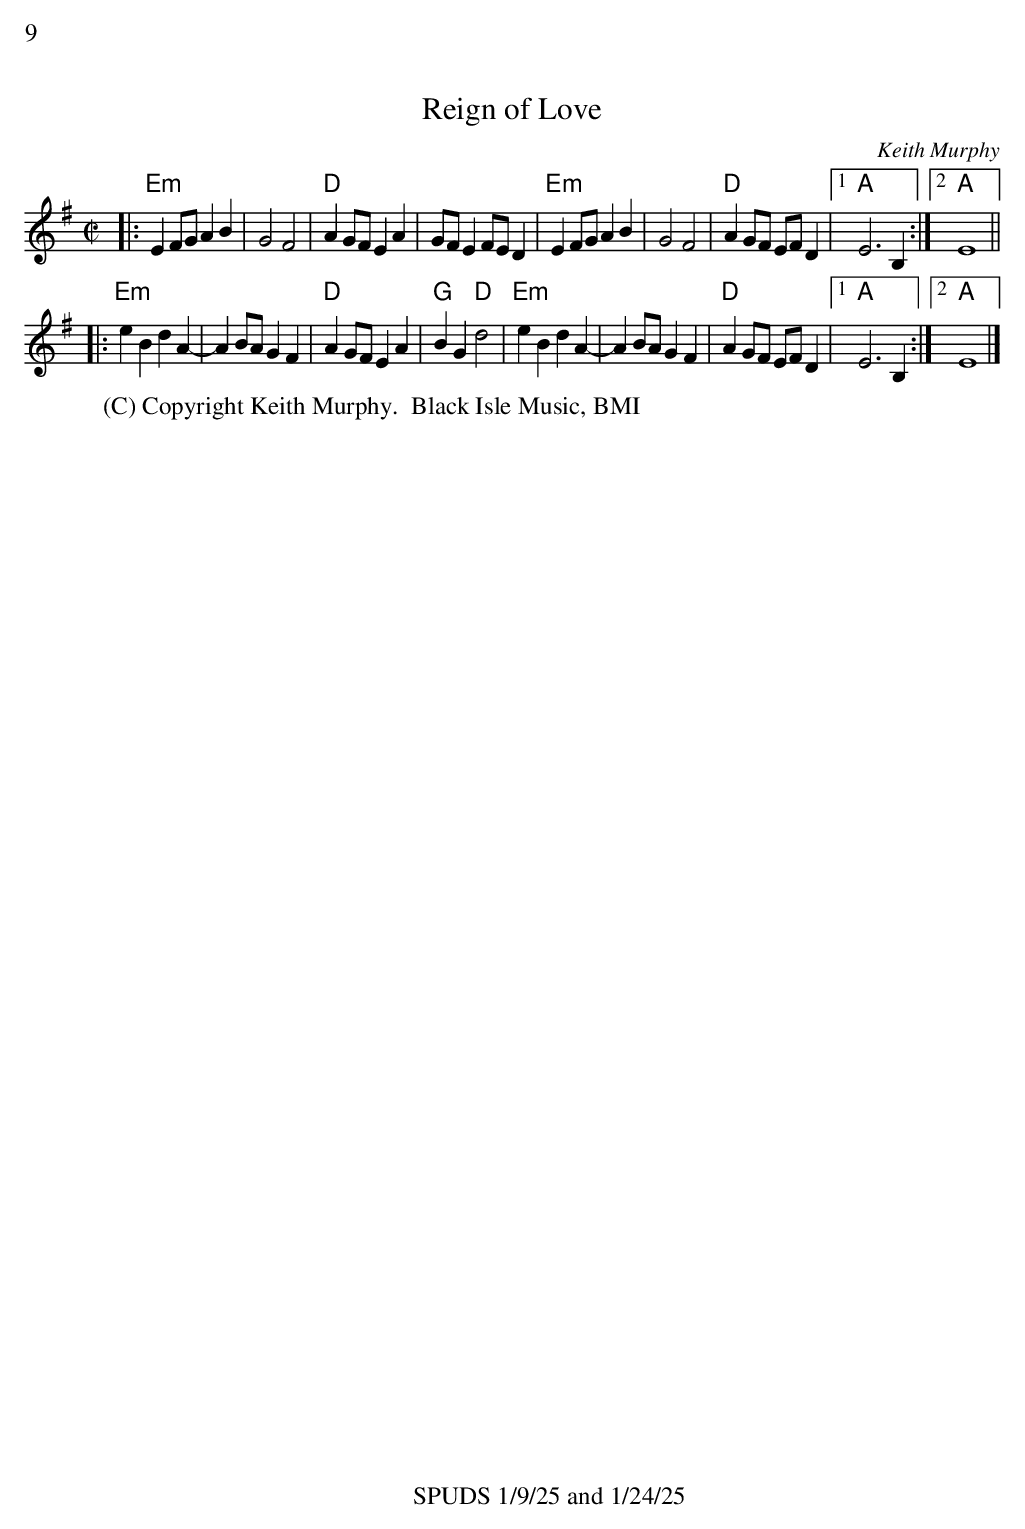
X:1
%%text 9
T:Reign of Love
C:Keith Murphy
M:C|
K:Em
L:1/4
|:"Em"E F/2G/2 A B|G2 F2|"D"A G/2F/2 E A|G/2F/2 E F/2E/2 D|\
  "Em"E F/2G/2 A B|G2 F2|"D"A G/2F/2 E/2F/2 D|1 "A" E3 B,:|2 "A" E4||
|:"Em"e B d A-|A B/2A/2 G F|"D"A G/2F/2 E A|"G"B G"D"d2|\
  "Em"e B d A-|A B/2A/2 G F|"D"A G/2F/2 E/2F/2 D|1 "A" E3 B,:|2 "A" E4|]
W:(C) Copyright Keith Murphy.  Black Isle Music, BMI
